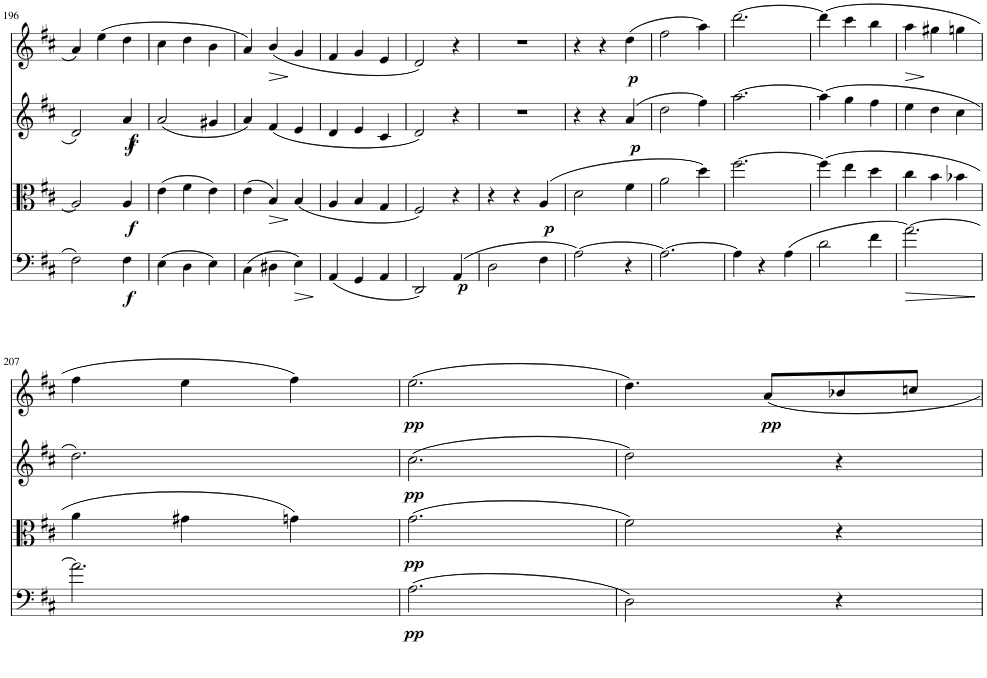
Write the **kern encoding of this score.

**kern	**dynam	**kern	**dynam	**kern	**dynam	**kern	**dynam
*part4	*part4	*part3	*part3	*part2	*part2	*part1	*part1
*staff4	*staff4	*staff3	*staff3	*staff2	*staff2	*staff1	*staff1
*I"Piano	*	*I"Piano	*	*I"Piano	*	*I"Piano	*
*I'Pno	*	*I'Pno	*	*I'Pno	*	*I'Pno	*
!!LO:PB:g=z
*clefF4	*	*clefC3	*	*clefG2	*	*clefG2	*
*k[f#c#]	*	*k[f#c#]	*	*k[f#c#]	*	*k[f#c#]	*
*M3/4	*	*M3/4	*	*M3/4	*	*M3/4	*
=196	=196	=196	=196	=196	=196	=196	=196
2F#\	.	2A/]	.	2d/	.	4a/	.
.	.	.	.	.	.	(4ee\	.
!	!LO:DY:b	!	!LO:DY:b	!	!LO:DY:b	!	!
!	!	!	!	!	!LO:DY:n=1:b	!	!
4F#\	f	4A/	f	4a/	f f	4dd\	.
=197	=197	=197	=197	=197	=197	=197	=197
(4E\	.	(4e\	.	(2a/	.	4cc#\	.
4D\	.	4f#\	.	.	.	4dd\	.
4E\)	.	4e\)	.	4g#X/	.	4b\	.
=198	=198	=198	=198	=198	=198	=198	=198
(4C#\	.	(4e\	.	4a/)	.	4a/)	.
!	!	!	!LO:HP:b	!	!	!	!LO:HP:b
4D#X\	.	4B/)	>	(4f#/	.	(4b/	>
!	!LO:HP:b	!	!	!	!	!	!
4E\)	>	(4B/	]	4e/	.	4g/	]
.	]	.	.	.	.	.	.
=199	=199	=199	=199	=199	=199	=199	=199
(4AA/	.	4A/	.	4d/	.	4f#/	.
4GG/	.	4B/	.	4e/	.	4g/	.
4AA/	.	4G/	.	4c#/	.	4e/	.
=200	=200	=200	=200	=200	=200	=200	=200
2DD/)	.	2F#/)	.	2d/)	.	2d/)	.
!	!LO:DY:b	!	!	!	!	!	!
(4AA/	p	4r	.	4r	.	4r	.
=201	=201	=201	=201	=201	=201	=201	=201
2D\	.	4r	.	2.r	.	2.r	.
.	.	4r	.	.	.	.	.
!	!	!	!LO:DY:b	!	!	!	!
4F#\	.	(4A/	p	.	.	.	.
=202	=202	=202	=202	=202	=202	=202	=202
[2A\)	.	2d\	.	4r	.	4r	.
.	.	.	.	4r	.	4r	.
!	!	!	!	!	!LO:DY:b	!	!LO:DY:b
4r	.	4f#\	.	(4a/	p	(4dd\	p
=203	=203	=203	=203	=203	=203	=203	=203
2.A\_	.	2a\	.	2dd\	.	2ff#\	.
.	.	4dd\)	.	4ff#\)	.	4aa\)	.
=204	=204	=204	=204	=204	=204	=204	=204
4A\]	.	[2.ff#\	.	[2.aa\	.	[2.ddd\	.
4r	.	.	.	.	.	.	.
(4A\	.	.	.	.	.	.	.
=205	=205	=205	=205	=205	=205	=205	=205
2d\	.	(4ff#\]	.	(4aa\]	.	(4ddd\]	.
.	.	4ee\	.	4gg\	.	4ccc#\	.
4f#\	.	4dd\	.	4ff#\	.	4bb\	.
=206	=206	=206	=206	=206	=206	=206	=206
!	!LO:HP:b	!	!	!	!	!	!LO:HP:b
[2.a\)	>	4cc#\	.	4ee\	.	4aa\	>
.	.	4b\	.	4dd\	.	4gg#X\	]
.	.	4b-X\	.	4cc#\	.	4ggn\	.
.	]	.	.	.	.	.	.
!!LO:LB:g=z
=207	=207	=207	=207	=207	=207	=207	=207
2.a\]	.	4a\	.	2.dd\)	.	4ff#\	.
.	.	4g#X\	.	.	.	4ee\	.
.	.	4gn\)	.	.	.	4ff#\)	.
=208	=208	=208	=208	=208	=208	=208	=208
!	!LO:DY:b	!	!LO:DY:b	!	!LO:DY:b	!	!LO:DY:b
(2.A\	pp	(2.g\	pp	(2.cc#\	pp	(2.ee\	pp
=209	=209	=209	=209	=209	=209	=209	=209
2D\)	.	2f#\)	.	2dd\)	.	4.dd\)	.
!	!	!	!	!	!	!	!LO:DY:b
.	.	.	.	.	.	8a/L	pp
4r	.	4r	.	4r	.	8b-X/	.
.	.	.	.	.	.	8ccn/J	.
=	=	=	=	=	=	=	=
*-	*-	*-	*-	*-	*-	*-	*-
